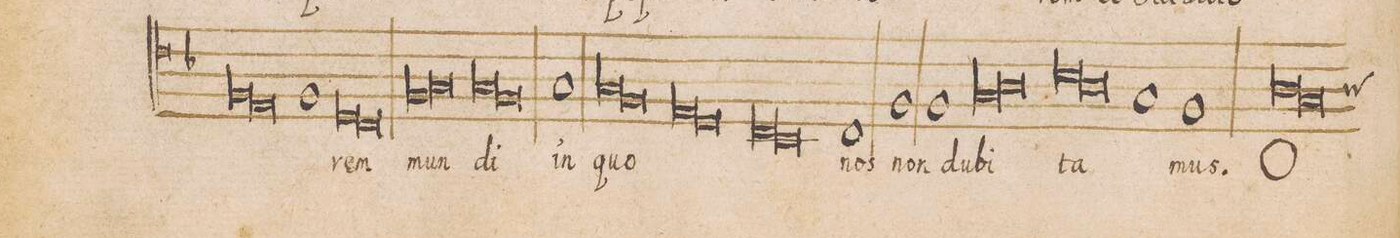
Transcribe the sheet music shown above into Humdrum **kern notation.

**kern	**text
*I"TENOR	*
*clefC4	*
*k[b-]	*
*met(C|)	*
*M2/1	*
1F	.
1E	.
*Xlig	*
=57-	=57-
1F	.
*lig	*
1D	-rem
=58-	=58-
1C	.
*Xlig	*
*lig	*
1F	mun-
=59-	=59-
1G	.
*Xlig	*
*lig	*
1G	-di
=60-	=60-
1F	.
*Xlig	*
1G	in
=61-	=61-
*lig	*
1G	quo
1F	.
*Xlig	*
=62-	=62-
*lig	*
1E	.
1D	.
*Xlig	*
=63-	=63-
*lig	*
1C	.
1BB-	.
*Xlig	*
=64-	=64-
1C	nos
1F	non
=65-	=65-
1F	du-
*lig	*
1G	-bi-
=66-	=66-
1A	.
*Xlig	*
*lig	*
1B-	-ta-
=67-	=67-
1A	.
*Xlig	*
1G	.
=68-	=68-
1F	-mus.
*lig	*
1A	O-
=69-	=69-
*custos:A	*
1G	.
*Xlig	*
*lig	*
*-	*-
